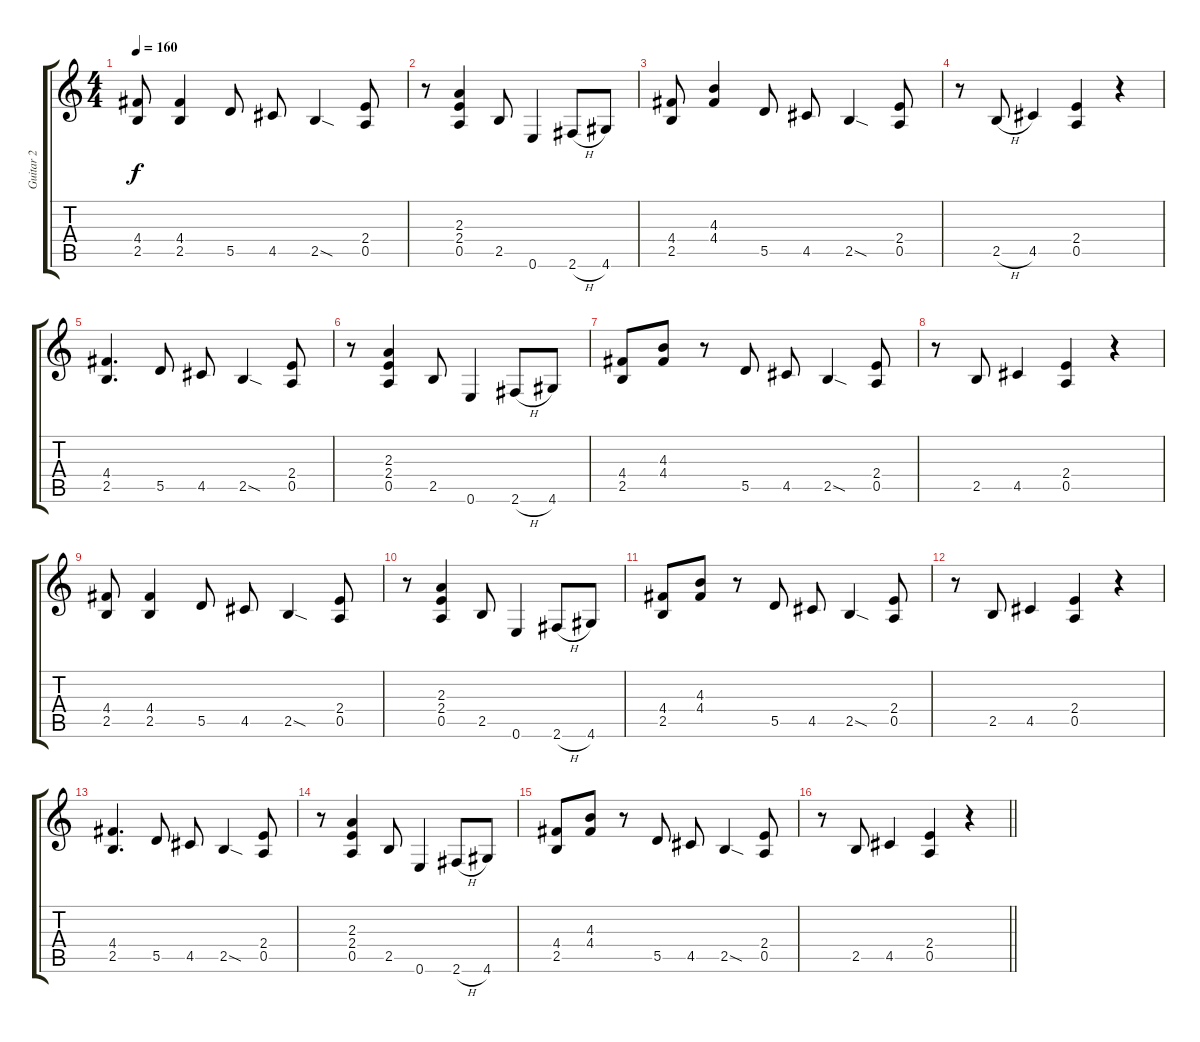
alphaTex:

\track ("Guitar 2" "Guitar 2") {instrument overdrivenguitar}
\staff {score tabs}
\tuning (E4 B3 G3 D3 A2 E2) {hide}
\ts (4 4)
\tempo 160
\clef g2
\ks c
(4.4 2.5).8{dy f} (4.4 2.5).4 5.5.8 4.5.8 2.5{sod}.4 (2.4 0.5).8 |
r.8 (2.3 2.4 0.5).4 2.5.8 0.6.4 2.6{h}.8 4.6.8 |
(4.4 2.5).8 (4.3 4.4).4 5.5.8 4.5.8 2.5{sod}.4 (2.4 0.5).8 |
r.8 2.5{h}.8 4.5.4 (2.4 0.5).4 r.4 |
(4.4 2.5).4{d} 5.5.8 4.5.8 2.5{sod}.4 (2.4 0.5).8 |
r.8 (2.3 2.4 0.5).4 2.5.8 0.6.4 2.6{h}.8 4.6.8 |
(4.4 2.5).8 (4.3 4.4).8 r.8 5.5.8 4.5.8 2.5{sod}.4 (2.4 0.5).8 |
r.8 2.5.8 4.5.4 (2.4 0.5).4 r.4 |
(4.4 2.5).8 (4.4 2.5).4 5.5.8 4.5.8 2.5{sod}.4 (2.4 0.5).8 |
r.8 (2.3 2.4 0.5).4 2.5.8 0.6.4 2.6{h}.8 4.6.8 |
(4.4 2.5).8 (4.3 4.4).8 r.8 5.5.8 4.5.8 2.5{sod}.4 (2.4 0.5).8 |
r.8 2.5.8 4.5.4 (2.4 0.5).4 r.4 |
(4.4 2.5).4{d} 5.5.8 4.5.8 2.5{sod}.4 (2.4 0.5).8 |
r.8 (2.3 2.4 0.5).4 2.5.8 0.6.4 2.6{h}.8 4.6.8 |
(4.4 2.5).8 (4.3 4.4).8 r.8 5.5.8 4.5.8 2.5{sod}.4 (2.4 0.5).8 |
\barLineRight lightlight
r.8 2.5.8 4.5.4 (2.4 0.5).4 r.4
